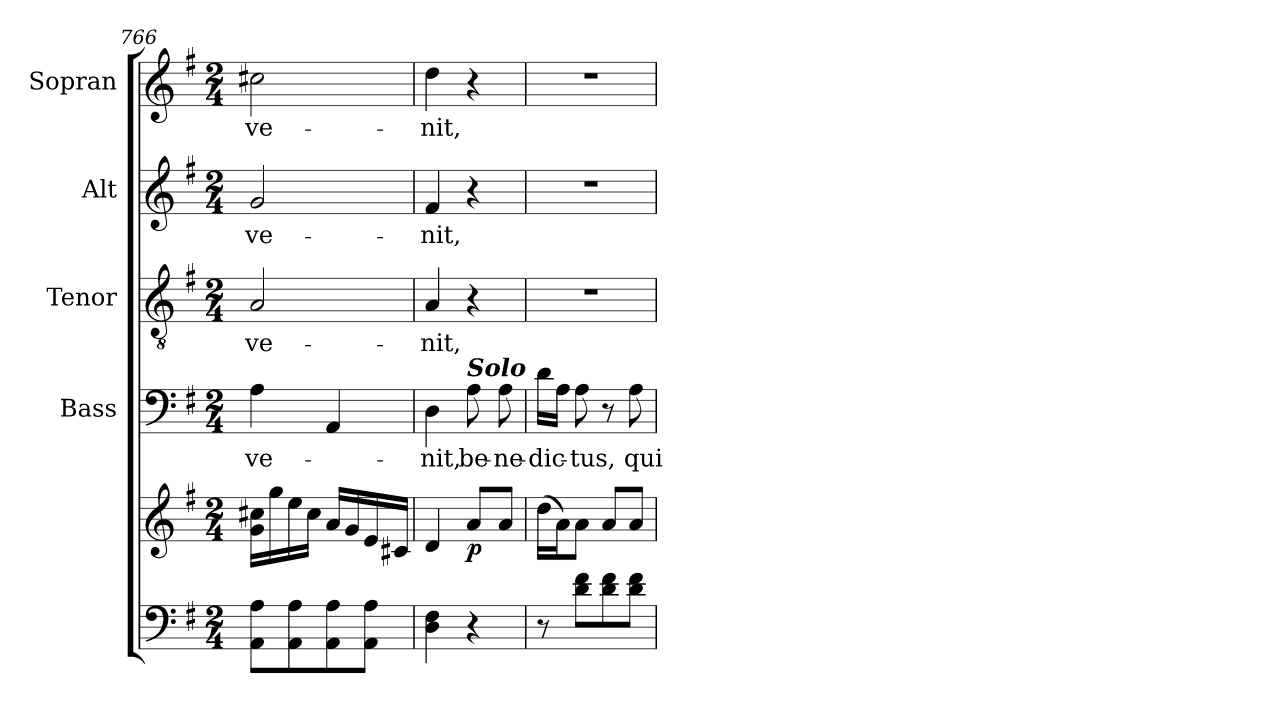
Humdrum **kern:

**kern	**kern	**dynam	**kern	**text	**kern	**text	**kern	**text	**kern	**text
*part5	*part5	*part5	*part4	*part4	*part3	*part3	*part2	*part2	*part1	*part1
*staff6	*staff5	*staff5/6	*staff4	*staff4	*staff3	*staff3	*staff2	*staff2	*staff1	*staff1
*	*	*	*I"Bass	*	*I"Tenor	*	*I"Alt	*	*I"Sopran	*
*	*	*	*I'B.	*	*I'T.	*	*I'A.	*	*I'S.	*
*clefF4	*clefG2	*	*clefF4	*	*clefGv2	*	*clefG2	*	*clefG2	*
*k[f#]	*k[f#]	*	*k[f#]	*	*k[f#]	*	*k[f#]	*	*k[f#]	*
*G:	*G:	*	*G:	*	*G:	*	*G:	*	*G:	*
*M2/4	*M2/4	*	*M2/4	*	*M2/4	*	*M2/4	*	*M2/4	*
=766	=766	=766	=766	=766	=766	=766	=766	=766	=766	=766
!	!	!	!	!LO:LY:b	!	!LO:LY:b	!	!LO:LY:b	!	!LO:LY:b
8AA\ 8A\L	16g\ 16cc#X\LL	.	4A\	ve-	2A/	ve-	2g/	ve-	2cc#X\	ve-
.	16gg\	.	.	.	.	.	.	.	.	.
8AA\ 8A\	16ee\	.	.	.	.	.	.	.	.	.
.	16cc#\JJ	.	.	.	.	.	.	.	.	.
8AA\ 8A\	16a/LL	.	4AA/	.	.	.	.	.	.	.
.	16g/	.	.	.	.	.	.	.	.	.
8AA\ 8A\J	16e/	.	.	.	.	.	.	.	.	.
.	16c#X/JJ	.	.	.	.	.	.	.	.	.
=767	=767	=767	=767	=767	=767	=767	=767	=767	=767	=767
!	!	!	!	!LO:LY:b	!	!LO:LY:b	!	!LO:LY:b	!	!LO:LY:b
4D\ 4F#\	4d/	.	4D\	-nit,	4A/	-nit,	4f#/	-nit,	4dd\	-nit,
!	!	!	!LO:TX:a:Bi:t=Solo	!	!	!	!	!	!	!
!	!	!LO:DY:b	!	!LO:LY:b	!	!	!	!	!	!
4r	8a/L	p	8A\	be-	4r	.	4r	.	4r	.
!	!	!	!	!LO:LY:b	!	!	!	!	!	!
.	8a/J	.	8A\	-ne-	.	.	.	.	.	.
=768	=768	=768	=768	=768	=768	=768	=768	=768	=768	=768
!	!	!	!	!LO:LY:b	!	!	!	!	!	!
8r	(>16dd\LL	.	16d\LL	-dic-	2r	.	2r	.	2r	.
.	16a\J)	.	16A\JJ	.	.	.	.	.	.	.
!	!	!	!	!LO:LY:b	!	!	!	!	!	!
8d\ 8f#\L	8a\J	.	8A\	-tus,	.	.	.	.	.	.
8d\ 8f#\	8a/L	.	8r	.	.	.	.	.	.	.
!	!	!	!	!LO:LY:b	!	!	!	!	!	!
8d\ 8f#\J	8a/J	.	8A\	qui	.	.	.	.	.	.
=	=	=	=	=	=	=	=	=	=	=
*-	*-	*-	*-	*-	*-	*-	*-	*-	*-	*-
